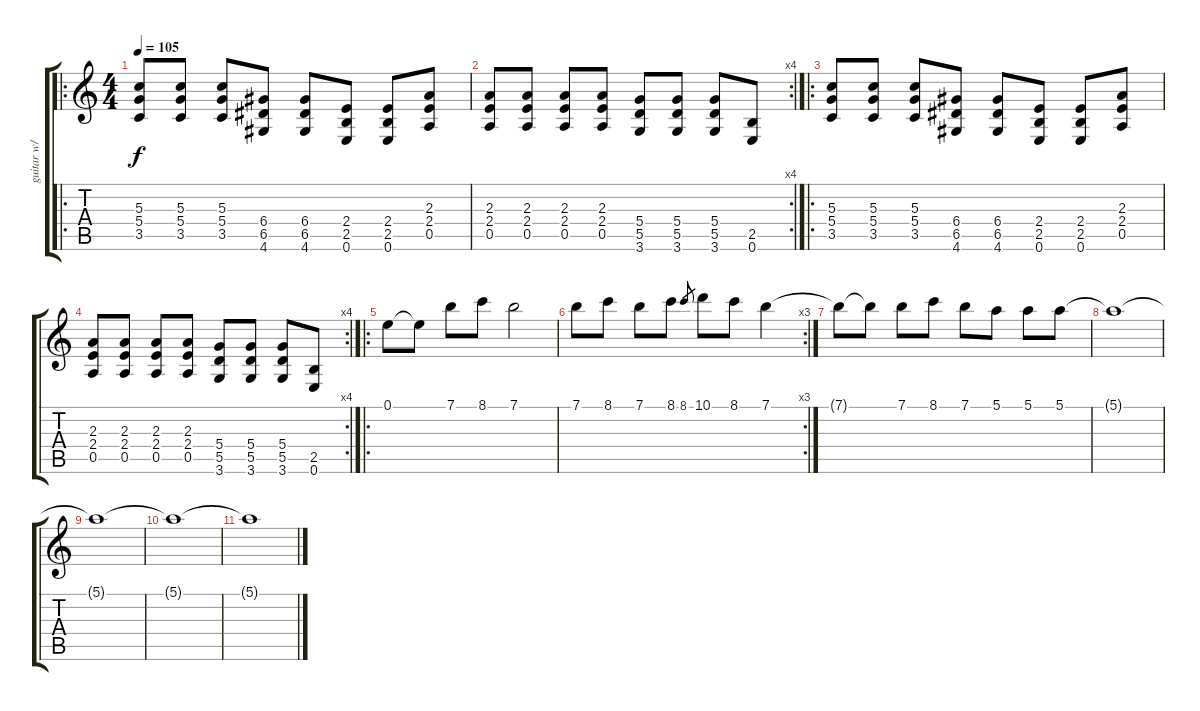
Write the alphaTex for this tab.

\track ("guitar w/ dist" "guitar w/ ") {instrument overdrivenguitar}
\staff {score tabs}
\tuning (E4 B3 G3 D3 A2 E2) {hide}
\ro
\ts (4 4)
\tempo 105
\clef g2
\ks c
(5.3 5.4 3.5).8{dy f} (5.3 5.4 3.5).8 (5.3 5.4 3.5).8 (6.4 6.5 4.6).8 (6.4 6.5 4.6).8 (2.4 2.5 0.6).8 (2.4 2.5 0.6).8 (2.3 2.4 0.5).8 |
\rc 4
(2.3 2.4 0.5).8 (2.3 2.4 0.5).8 (2.3 2.4 0.5).8 (2.3 2.4 0.5).8 (5.4 5.5 3.6).8 (5.4 5.5 3.6).8 (5.4 5.5 3.6).8 (2.5 0.6).8 |
\ro
(5.3 5.4 3.5).8 (5.3 5.4 3.5).8 (5.3 5.4 3.5).8 (6.4 6.5 4.6).8 (6.4 6.5 4.6).8 (2.4 2.5 0.6).8 (2.4 2.5 0.6).8 (2.3 2.4 0.5).8 |
\rc 4
(2.3 2.4 0.5).8 (2.3 2.4 0.5).8 (2.3 2.4 0.5).8 (2.3 2.4 0.5).8 (5.4 5.5 3.6).8 (5.4 5.5 3.6).8 (5.4 5.5 3.6).8 (2.5 0.6).8 |
\ro
0.1.8 0.1{t}.8 7.1.8 8.1.8 7.1.2 |
\rc 3
7.1.8 8.1.8 7.1.8 8.1.8 8.1.8{gr} 10.1.8 8.1.8 7.1.4 |
7.1{t}.8 7.1{t}.8 7.1.8 8.1.8 7.1.8 5.1.8 5.1.8 5.1.8 |
5.1{t}.1 |
5.1{t}.1 |
5.1{t}.1 |
5.1{t}.1
